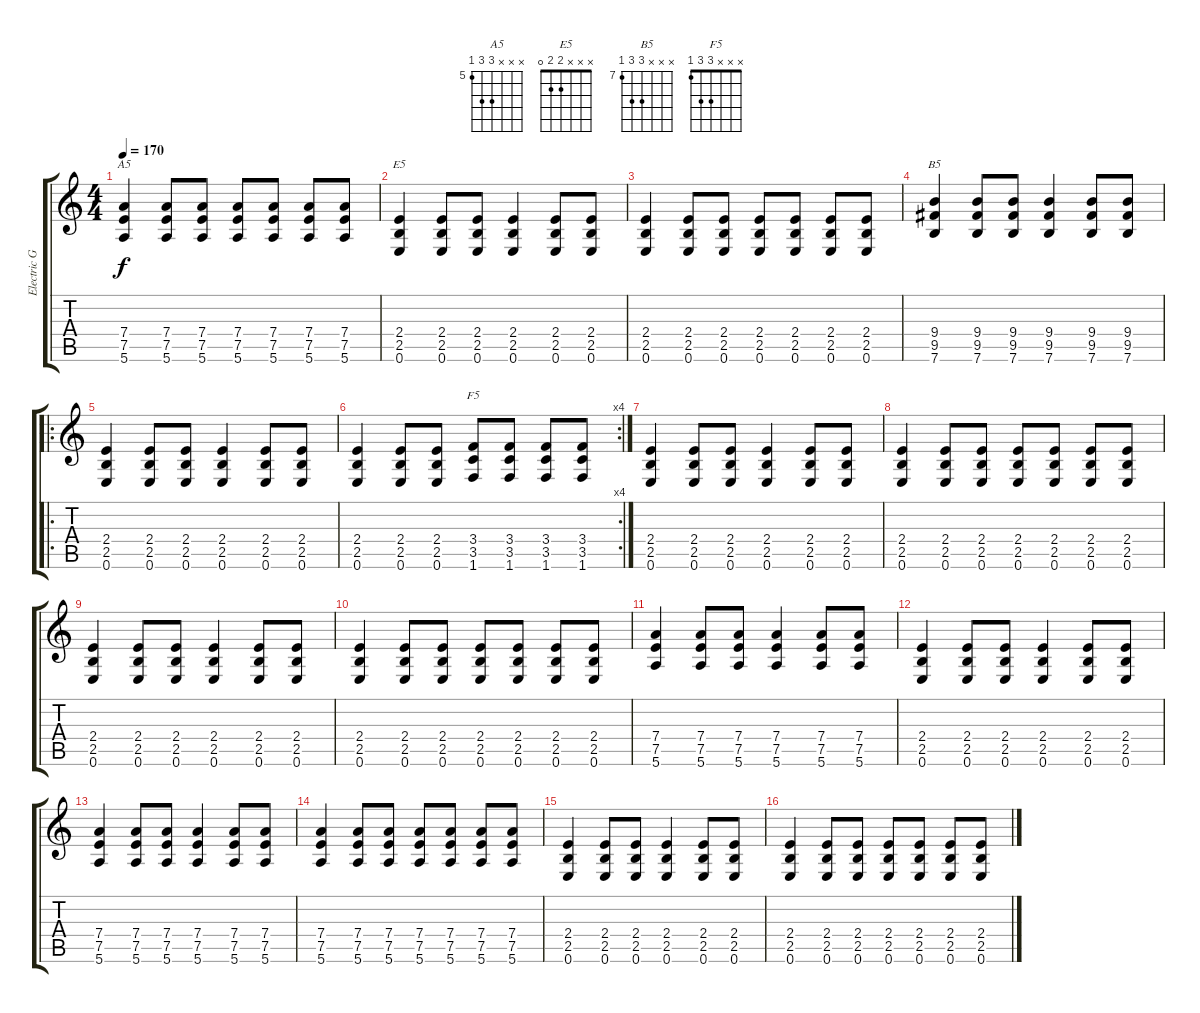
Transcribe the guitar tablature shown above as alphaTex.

\track ("Electric Guiitar" "Electric G") {instrument distortionguitar}
\staff {score tabs}
\tuning (E4 B3 G3 D3 A2 E2) {hide}
\chord ("A5" x x x 7 7 5) {firstfret 5}
\chord ("E5" x x x 2 2 0)
\chord ("B5" x x x 9 9 7) {firstfret 7}
\chord ("F5" x x x 3 3 1)
\ts (4 4)
\tempo 170
\clef g2
\ks c
(7.4 7.5 5.6).4{ch "A5" dy f} (7.4 7.5 5.6).8 (7.4 7.5 5.6).8 (7.4 7.5 5.6).8 (7.4 7.5 5.6).8 (7.4 7.5 5.6).8 (7.4 7.5 5.6).8 |
(2.4 2.5 0.6).4{ch "E5"} (2.4 2.5 0.6).8 (2.4 2.5 0.6).8 (2.4 2.5 0.6).4 (2.4 2.5 0.6).8 (2.4 2.5 0.6).8 |
(2.4 2.5 0.6).4 (2.4 2.5 0.6).8 (2.4 2.5 0.6).8 (2.4 2.5 0.6).8 (2.4 2.5 0.6).8 (2.4 2.5 0.6).8 (2.4 2.5 0.6).8 |
(9.4 9.5 7.6).4{ch "B5"} (9.4 9.5 7.6).8 (9.4 9.5 7.6).8 (9.4 9.5 7.6).4 (9.4 9.5 7.6).8 (9.4 9.5 7.6).8 |
\ro
(2.4 2.5 0.6).4 (2.4 2.5 0.6).8 (2.4 2.5 0.6).8 (2.4 2.5 0.6).4 (2.4 2.5 0.6).8 (2.4 2.5 0.6).8 |
\rc 4
(2.4 2.5 0.6).4 (2.4 2.5 0.6).8 (2.4 2.5 0.6).8 (3.4 3.5 1.6).8{ch "F5"} (3.4 3.5 1.6).8 (3.4 3.5 1.6).8 (3.4 3.5 1.6).8 |
(2.4 2.5 0.6).4 (2.4 2.5 0.6).8 (2.4 2.5 0.6).8 (2.4 2.5 0.6).4 (2.4 2.5 0.6).8 (2.4 2.5 0.6).8 |
(2.4 2.5 0.6).4 (2.4 2.5 0.6).8 (2.4 2.5 0.6).8 (2.4 2.5 0.6).8 (2.4 2.5 0.6).8 (2.4 2.5 0.6).8 (2.4 2.5 0.6).8 |
(2.4 2.5 0.6).4 (2.4 2.5 0.6).8 (2.4 2.5 0.6).8 (2.4 2.5 0.6).4 (2.4 2.5 0.6).8 (2.4 2.5 0.6).8 |
(2.4 2.5 0.6).4 (2.4 2.5 0.6).8 (2.4 2.5 0.6).8 (2.4 2.5 0.6).8 (2.4 2.5 0.6).8 (2.4 2.5 0.6).8 (2.4 2.5 0.6).8 |
(7.4 7.5 5.6).4 (7.4 7.5 5.6).8 (7.4 7.5 5.6).8 (7.4 7.5 5.6).4 (7.4 7.5 5.6).8 (7.4 7.5 5.6).8 |
(2.4 2.5 0.6).4 (2.4 2.5 0.6).8 (2.4 2.5 0.6).8 (2.4 2.5 0.6).4 (2.4 2.5 0.6).8 (2.4 2.5 0.6).8 |
(7.4 7.5 5.6).4 (7.4 7.5 5.6).8 (7.4 7.5 5.6).8 (7.4 7.5 5.6).4 (7.4 7.5 5.6).8 (7.4 7.5 5.6).8 |
(7.4 7.5 5.6).4 (7.4 7.5 5.6).8 (7.4 7.5 5.6).8 (7.4 7.5 5.6).8 (7.4 7.5 5.6).8 (7.4 7.5 5.6).8 (7.4 7.5 5.6).8 |
(2.4 2.5 0.6).4 (2.4 2.5 0.6).8 (2.4 2.5 0.6).8 (2.4 2.5 0.6).4 (2.4 2.5 0.6).8 (2.4 2.5 0.6).8 |
(2.4 2.5 0.6).4 (2.4 2.5 0.6).8 (2.4 2.5 0.6).8 (2.4 2.5 0.6).8 (2.4 2.5 0.6).8 (2.4 2.5 0.6).8 (2.4 2.5 0.6).8
